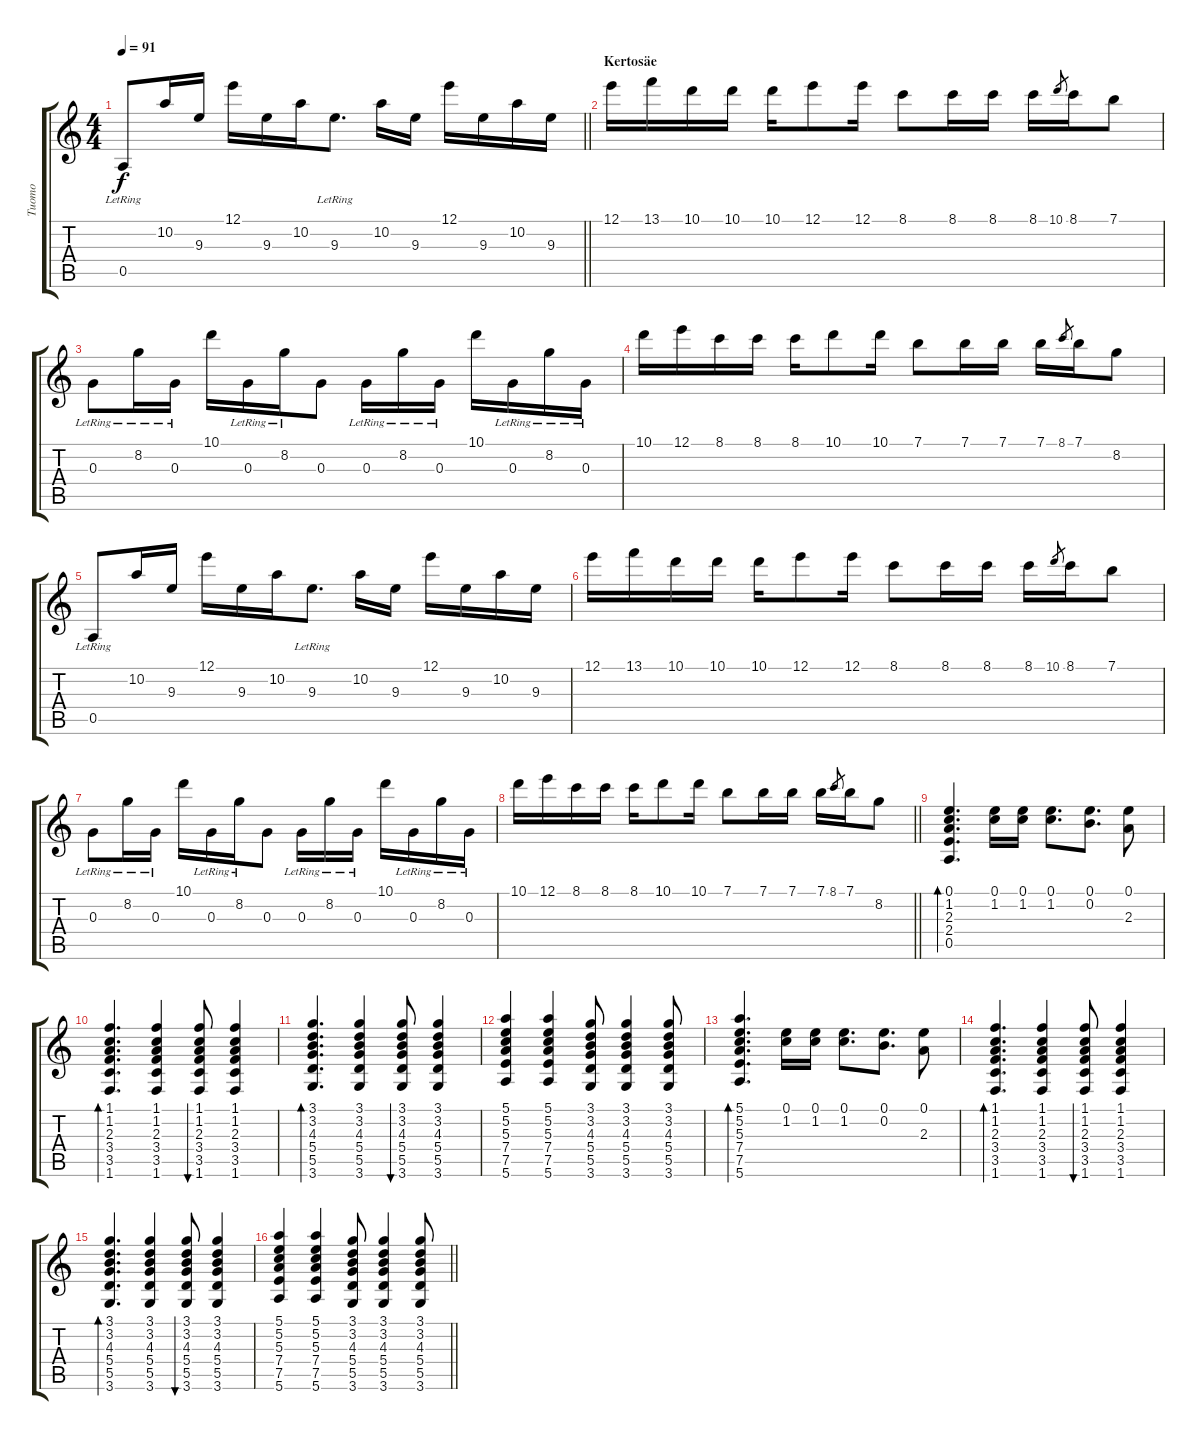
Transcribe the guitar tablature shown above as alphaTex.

\track ("Tuomo" "Tuomo") {instrument acousticguitarsteel}
\staff {score tabs}
\tuning (E4 B3 G3 D3 A2 E2) {hide}
\ts (4 4)
\tempo 91
\clef g2
\barLineRight lightlight
\ks c
0.5{lr}.8{dy f} 10.2.16 9.3.16 12.1.16 9.3.16 10.2.16 9.3{lr}.8{d} 10.2.16 9.3.16 12.1.16 9.3.16 10.2.16 9.3.16 |
\section ("" "Kertosäe")
12.1.16 13.1.16 10.1.16 10.1.16 10.1.16 12.1.8 12.1.16 8.1.8 8.1.16 8.1.16 8.1.16 10.1.8{gr} 8.1.16 7.1.8 |
0.3{lr}.8 8.2{lr}.16 0.3{lr}.16 10.1.16 0.3{lr}.16 8.2{lr}.16 0.3.8 0.3{lr}.16 8.2{lr}.16 0.3{lr}.16 10.1.16 0.3{lr}.16 8.2{lr}.16 0.3{lr}.16 |
10.1.16 12.1.16 8.1.16 8.1.16 8.1.16 10.1.8 10.1.16 7.1.8 7.1.16 7.1.16 7.1.16 8.1.8{gr} 7.1.16 8.2.8 |
0.5{lr}.8 10.2.16 9.3.16 12.1.16 9.3.16 10.2.16 9.3{lr}.8{d} 10.2.16 9.3.16 12.1.16 9.3.16 10.2.16 9.3.16 |
12.1.16 13.1.16 10.1.16 10.1.16 10.1.16 12.1.8 12.1.16 8.1.8 8.1.16 8.1.16 8.1.16 10.1.8{gr} 8.1.16 7.1.8 |
0.3{lr}.8 8.2{lr}.16 0.3{lr}.16 10.1.16 0.3{lr}.16 8.2{lr}.16 0.3.8 0.3{lr}.16 8.2{lr}.16 0.3{lr}.16 10.1.16 0.3{lr}.16 8.2{lr}.16 0.3{lr}.16 |
\barLineRight lightlight
10.1.16 12.1.16 8.1.16 8.1.16 8.1.16 10.1.8 10.1.16 7.1.8 7.1.16 7.1.16 7.1.16 8.1.8{gr} 7.1.16 8.2.8 |
\section ("" "")
(0.1 1.2 2.3 2.4 0.5).4{d bd 60} (0.1 1.2).16 (0.1 1.2).16 (0.1 1.2).8{d} (0.1 0.2).8{d} (0.1 2.3).8 |
(1.1 1.2 2.3 3.4 3.5 1.6).4{d bd 60} (1.1 1.2 2.3 3.4 3.5 1.6).4 (1.1 1.2 2.3 3.4 3.5 1.6).8{bu 60} (1.1 1.2 2.3 3.4 3.5 1.6).4 |
(3.1 3.2 4.3 5.4 5.5 3.6).4{d bd 60} (3.1 3.2 4.3 5.4 5.5 3.6).4 (3.1 3.2 4.3 5.4 5.5 3.6).8{bu 60} (3.1 3.2 4.3 5.4 5.5 3.6).4 |
(5.1 5.2 5.3 7.4 7.5 5.6).4 (5.1 5.2 5.3 7.4 7.5 5.6).4 (3.1 3.2 4.3 5.4 5.5 3.6).8 (3.1 3.2 4.3 5.4 5.5 3.6).4 (3.1 3.2 4.3 5.4 5.5 3.6).8 |
(5.1 5.2 5.3 7.4 7.5 5.6).4{d bd 240} (0.1 1.2).16 (0.1 1.2).16 (0.1 1.2).8{d} (0.1 0.2).8{d} (0.1 2.3).8 |
(1.1 1.2 2.3 3.4 3.5 1.6).4{d bd 60} (1.1 1.2 2.3 3.4 3.5 1.6).4 (1.1 1.2 2.3 3.4 3.5 1.6).8{bu 60} (1.1 1.2 2.3 3.4 3.5 1.6).4 |
(3.1 3.2 4.3 5.4 5.5 3.6).4{d bd 60} (3.1 3.2 4.3 5.4 5.5 3.6).4 (3.1 3.2 4.3 5.4 5.5 3.6).8{bu 60} (3.1 3.2 4.3 5.4 5.5 3.6).4 |
\barLineRight lightlight
(5.1 5.2 5.3 7.4 7.5 5.6).4 (5.1 5.2 5.3 7.4 7.5 5.6).4 (3.1 3.2 4.3 5.4 5.5 3.6).8 (3.1 3.2 4.3 5.4 5.5 3.6).4 (3.1 3.2 4.3 5.4 5.5 3.6).8
